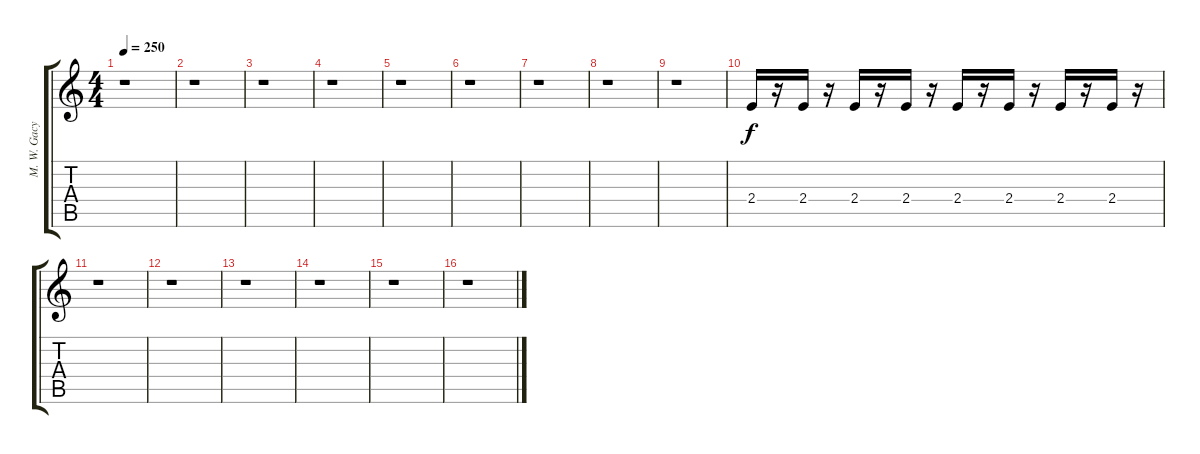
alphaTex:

\track ("M. W. Gacy" "M. W. Gacy") {instrument synthbass1}
\staff {score tabs}
\tuning (E4 B3 G3 D3 A2 E2) {hide}
\ts (4 4)
\tempo 250
\clef g2
\ks c
r.1{dy mp} |
r.1 |
r.1 |
r.1 |
r.1 |
r.1 |
r.1 |
r.1 |
r.1 |
2.4.16{dy f} r.16 2.4.16 r.16 2.4.16 r.16 2.4.16 r.16 2.4.16 r.16 2.4.16 r.16 2.4.16 r.16 2.4.16 r.16 |
r.1 |
r.1 |
r.1 |
r.1 |
r.1 |
r.1
